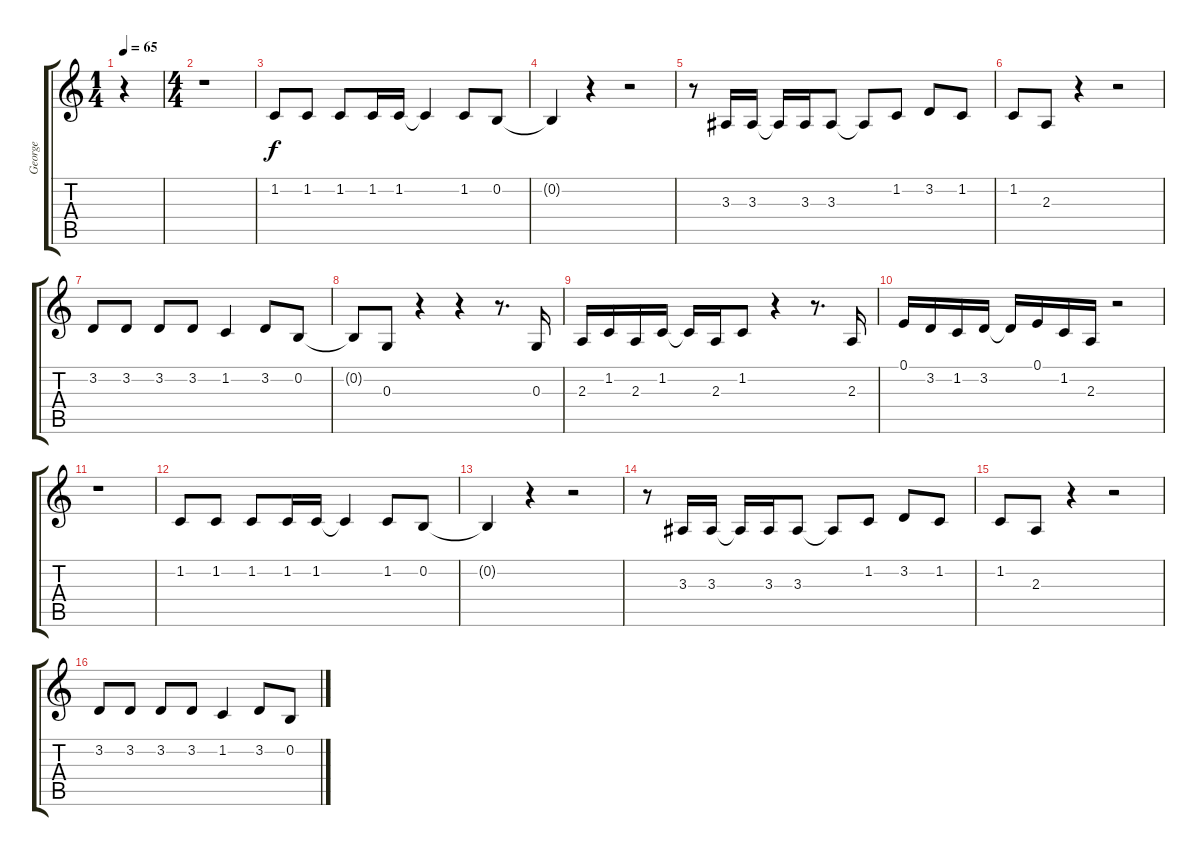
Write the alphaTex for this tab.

\track ("George" "George") {instrument flute}
\staff {score tabs}
\tuning (E4 B3 G3 D3 A2 E2) {hide}
\ts (1 4)
\tempo 65
\clef g2
\ks c
r.4{dy f instrument flute} |
\ts (4 4)
r.1 |
1.2.8 1.2.8 1.2.8 1.2.16 1.2.16 1.2{t}.4 1.2.8 0.2.8 |
0.2{t}.4 r.4 r.2 |
r.8 3.3.16 3.3.16 3.3{t}.16 3.3.16 3.3.8 3.3{t}.8 1.2.8 3.2.8 1.2.8 |
1.2.8 2.3.8 r.4 r.2 |
3.2.8 3.2.8 3.2.8 3.2.8 1.2.4 3.2.8 0.2.8 |
0.2{t}.8 0.3.8 r.4 r.4 r.8{d} 0.3.16 |
2.3.16 1.2.16 2.3.16 1.2.16 1.2{t}.16 2.3.16 1.2.8 r.4 r.8{d} 2.3.16 |
0.1.16 3.2.16 1.2.16 3.2.16 3.2{t}.16 0.1.16 1.2.16 2.3.16 r.2 |
r.1 |
1.2.8 1.2.8 1.2.8 1.2.16 1.2.16 1.2{t}.4 1.2.8 0.2.8 |
0.2{t}.4 r.4 r.2 |
r.8 3.3.16 3.3.16 3.3{t}.16 3.3.16 3.3.8 3.3{t}.8 1.2.8 3.2.8 1.2.8 |
1.2.8 2.3.8 r.4 r.2 |
3.2.8 3.2.8 3.2.8 3.2.8 1.2.4 3.2.8 0.2.8
